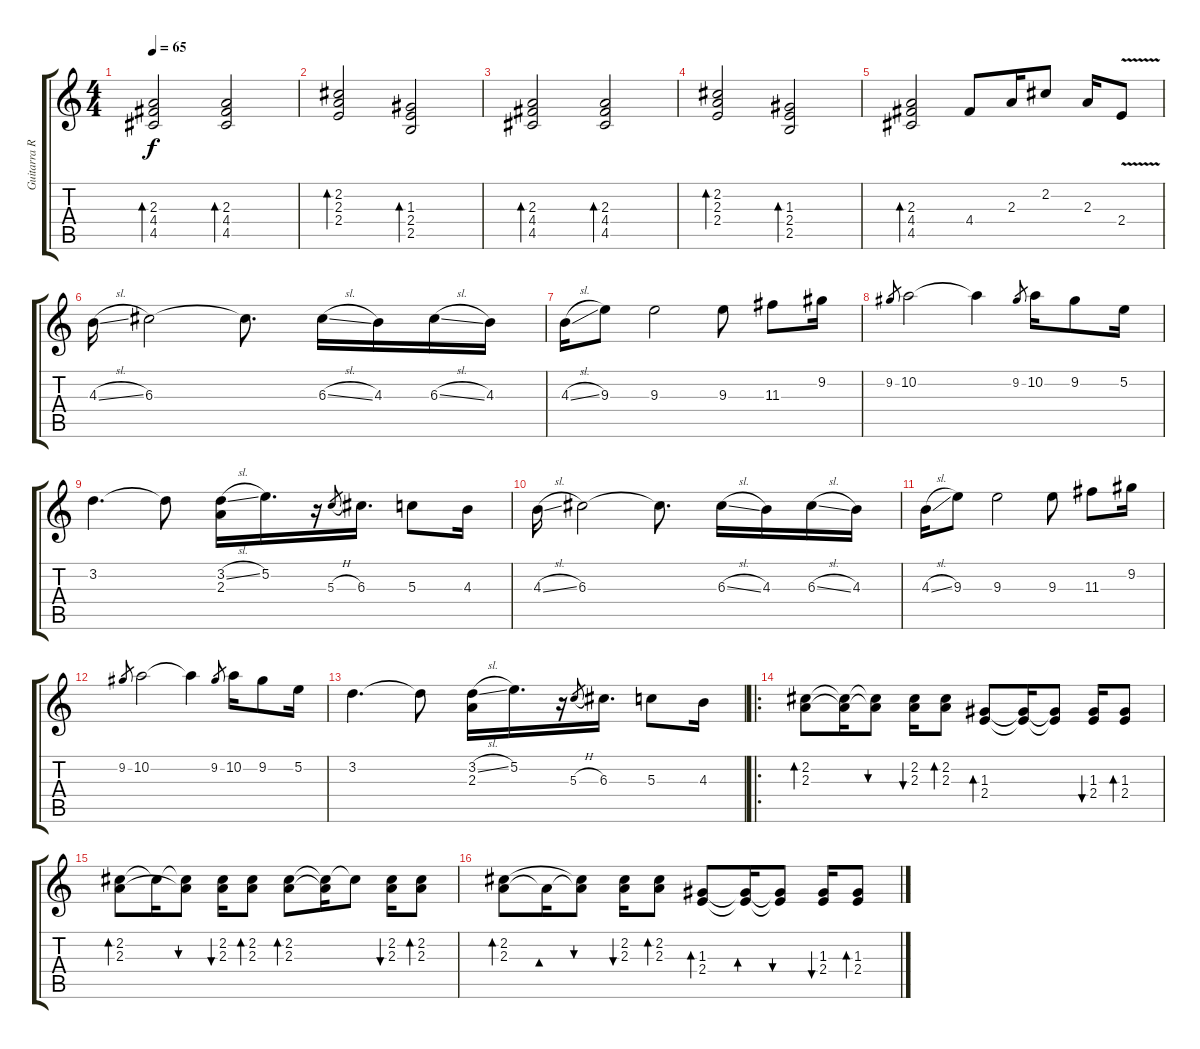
\track ("Guitarra Requinto " "Guitarra R") {instrument electricguitarclean}
\staff {score tabs}
\tuning (E4 B3 G3 D3 A2 E2) {hide}
\ts (4 4)
\tempo 65
\clef g2
\ks c
(2.3 4.4 4.5).2{bd 240 dy f} (2.3 4.4 4.5).2{bd 240} |
(2.2 2.3 2.4).2{bd 240} (1.3 2.4 2.5).2{bd 240} |
(2.3 4.4 4.5).2{bd 240} (2.3 4.4 4.5).2{bd 240} |
(2.2 2.3 2.4).2{bd 240} (1.3 2.4 2.5).2{bd 240} |
(2.3 4.4 4.5).2{bd 120 volume 13} 4.4.8 2.3.16 2.2.8 2.3.16 2.4{v}.8 |
4.3{sl}.16 6.3.2 6.3{t}.8{d} 6.3{sl}.16 4.3.16 6.3{sl}.16 4.3.16 |
4.3{sl}.16 9.3.8 9.3.2 9.3.8 11.3.8 9.2.16 |
9.2.8{gr} 10.2.2 10.2{t}.4 9.2.8{gr} 10.2.16 9.2.8 5.2.16 |
3.2.4{d} 3.2{t}.8 (3.2{sl} 2.3).16 5.2.16{d} r.16 5.3{h}.8{gr} 6.3.16{d} 5.3.8 4.3.16 |
4.3{sl}.16 6.3.2 6.3{t}.8{d} 6.3{sl}.16 4.3.16 6.3{sl}.16 4.3.16 |
4.3{sl}.16 9.3.8 9.3.2 9.3.8 11.3.8 9.2.16 |
9.2.8{gr} 10.2.2 10.2{t}.4 9.2.8{gr} 10.2.16 9.2.8 5.2.16 |
3.2.4{d} 3.2{t}.8 (3.2{sl} 2.3).16 5.2.16{d} r.16 5.3{h}.8{gr} 6.3.16{d} 5.3.8 4.3.16 |
\ro
(2.2 2.3).8{bd 60 volume 13 instrument overdrivenguitar} (2.2{t} 2.3{t}).16 (2.2{t} 2.3{t}).8{bu 60} (2.2 2.3).16{bu 60} (2.2 2.3).8{bd 60} (1.3 2.4).8{bd 60} (1.3{t} 2.4{t}).16 (1.3{t} 2.4{t}).8 (1.3 2.4).16{bu 60} (1.3 2.4).8{bd 60} |
(2.2 2.3).8{bd 60} 2.2{t}.16 (2.2{t} 2.3{t}).8{bu 60} (2.2 2.3).16{bu 60} (2.2 2.3).8{bd 60} (2.2 2.3).8{bd 60} (2.2{t} 2.3{t}).16 2.2{t}.8 (2.2 2.3).16{bu 60} (2.2 2.3).8{bd 60} |
(2.2 2.3).8{bd 60} 2.3{t}.16{bd 60} (2.2{t} 2.3{t}).8{bu 60} (2.2 2.3).16{bu 60} (2.2 2.3).8{bd 60} (1.3 2.4).8{bd 60} (1.3{t} 2.4{t}).16{bd 60} (1.3{t} 2.4{t}).8{bu 60} (1.3 2.4).16{bu 60} (1.3 2.4).8{bd 60}
